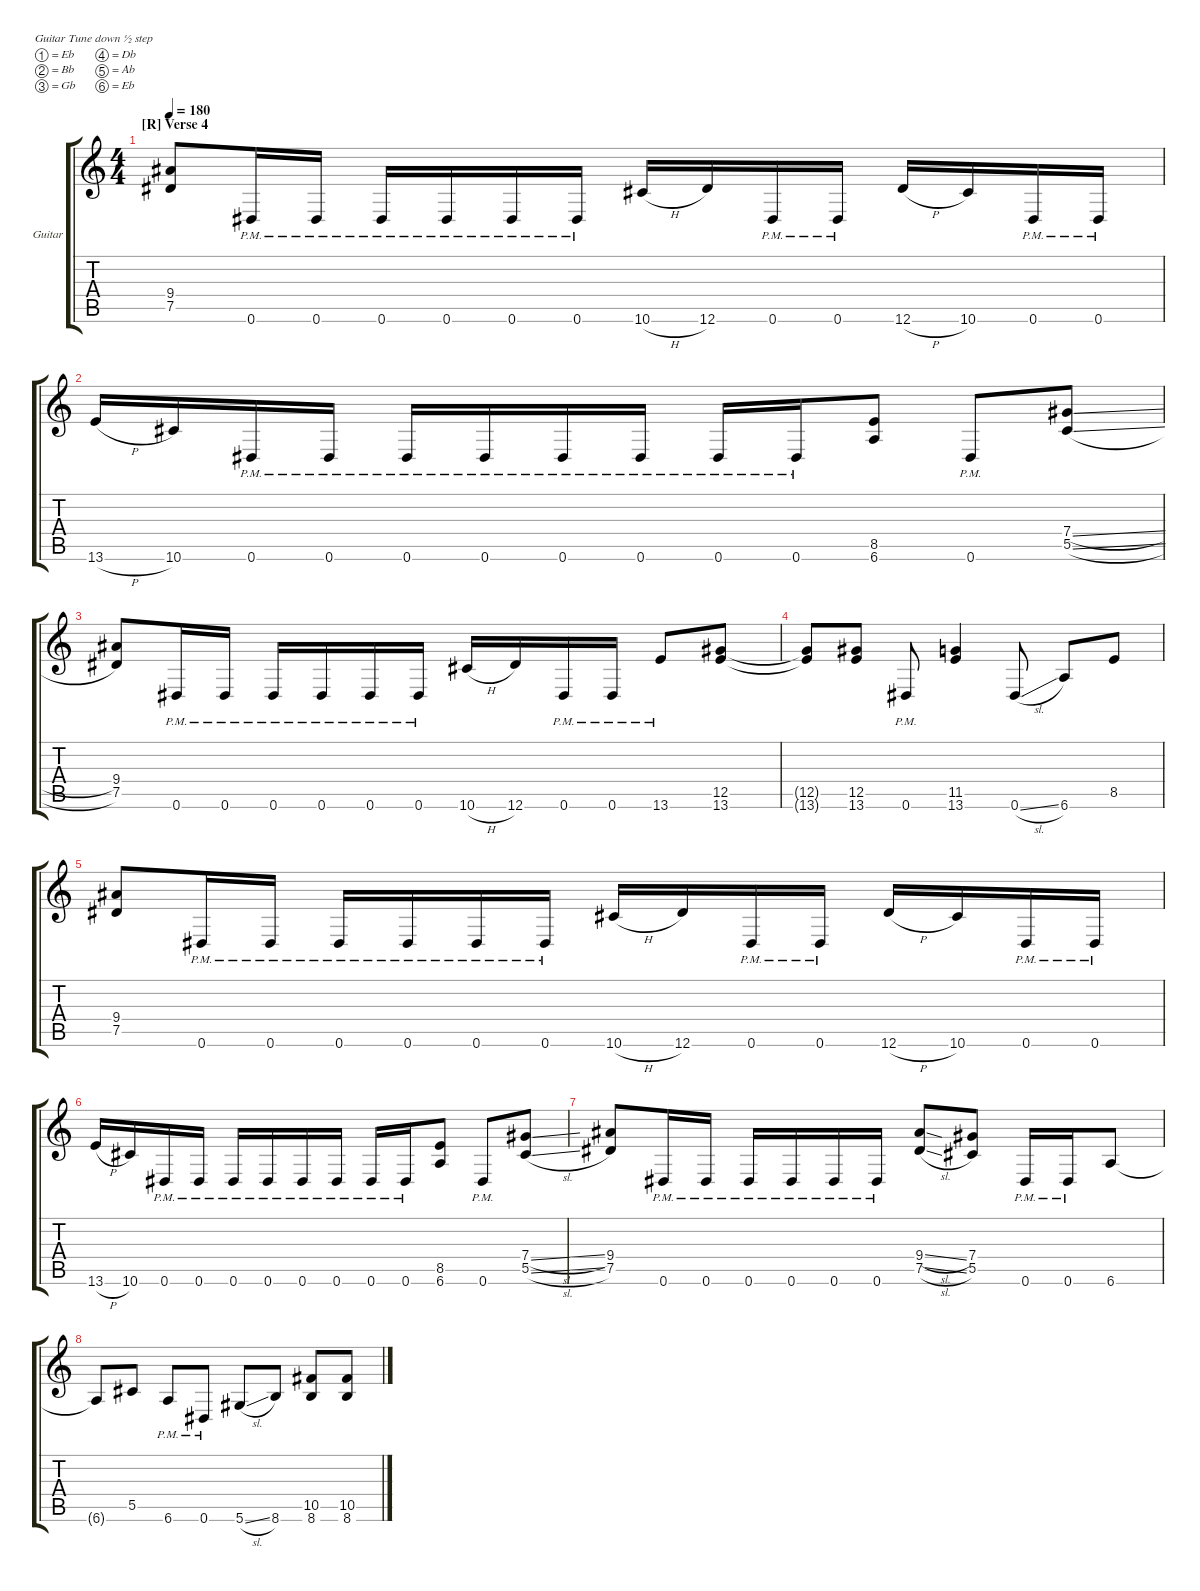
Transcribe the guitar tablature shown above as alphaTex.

\hideDynamics
\bracketExtendMode groupsimilarinstruments
\firstSystemTrackNameOrientation horizontal
\otherSystemsTrackNameOrientation horizontal
\track ("Guillermo Izquierdo - Guitar" "Guitar") {instrument overdrivenguitar}
\staff {score tabs}
\tuning (Eb4 Bb3 Gb3 Db3 Ab2 Eb2)
\ts (4 4)
\section ("R" "Verse 4")
\tempo 180
\clef g2
\scale
0.499033
\ks c
(9.4 7.5).8{dy f} 0.6{pm}.16 0.6{pm}.16 0.6{pm}.16 0.6{pm}.16 0.6{pm}.16 0.6{pm}.16 10.6{h}.16 12.6.16 0.6{pm}.16 0.6{pm}.16 12.6{h}.16 10.6.16 0.6{pm}.16 0.6{pm}.16 |
\scale
0.501117 13.6{h}.16 10.6.16 0.6{pm}.16 0.6{pm}.16 0.6{pm}.16 0.6{pm}.16 0.6{pm}.16 0.6{pm}.16 0.6{pm}.16 0.6{pm}.16 (8.5 6.6).8 0.6{pm}.8 (7.4{sl} 5.5{sl}).8 |
\scale
0.497194 (9.4 7.5).8 0.6{pm}.16 0.6{pm}.16 0.6{pm}.16 0.6{pm}.16 0.6{pm}.16 0.6{pm}.16 10.6{h}.16 12.6.16 0.6{pm}.16 0.6{pm}.16 13.6{pm}.8 (12.5 13.6).8 |
\scale
0.50271 (12.5{t} 13.6{t}).8 (12.5 13.6).8 0.6{pm}.8 (11.5 13.6).4 0.6{sl}.8 6.6.8 8.5.8 |
\scale
0.499033 (7.5 9.4).8 0.6{pm}.16 0.6{pm}.16 0.6{pm}.16 0.6{pm}.16 0.6{pm}.16 0.6{pm}.16 10.6{h}.16 12.6.16 0.6{pm}.16 0.6{pm}.16 12.6{h}.16 10.6.16 0.6{pm}.16 0.6{pm}.16 |
\scale
0.501117 13.6{h}.16 10.6.16 0.6{pm}.16 0.6{pm}.16 0.6{pm}.16 0.6{pm}.16 0.6{pm}.16 0.6{pm}.16 0.6{pm}.16 0.6{pm}.16 (8.5 6.6).8 0.6{pm}.8 (7.4{sl} 5.5{sl}).8 |
\scale
0.498851 (9.4 7.5).8 0.6{pm}.16 0.6{pm}.16 0.6{pm}.16 0.6{pm}.16 0.6{pm}.16 0.6{pm}.16 (9.4{sl} 7.5{sl}).8 (7.4 5.5).8 0.6{pm}.16 0.6{pm}.16 6.6.8 |
\scale
0.500434 6.6{t}.8 5.5.8 6.6{pm}.8 0.6{pm}.8 5.6{sl}.8 8.6.8 (10.5 8.6).8 (10.5 8.6).8
